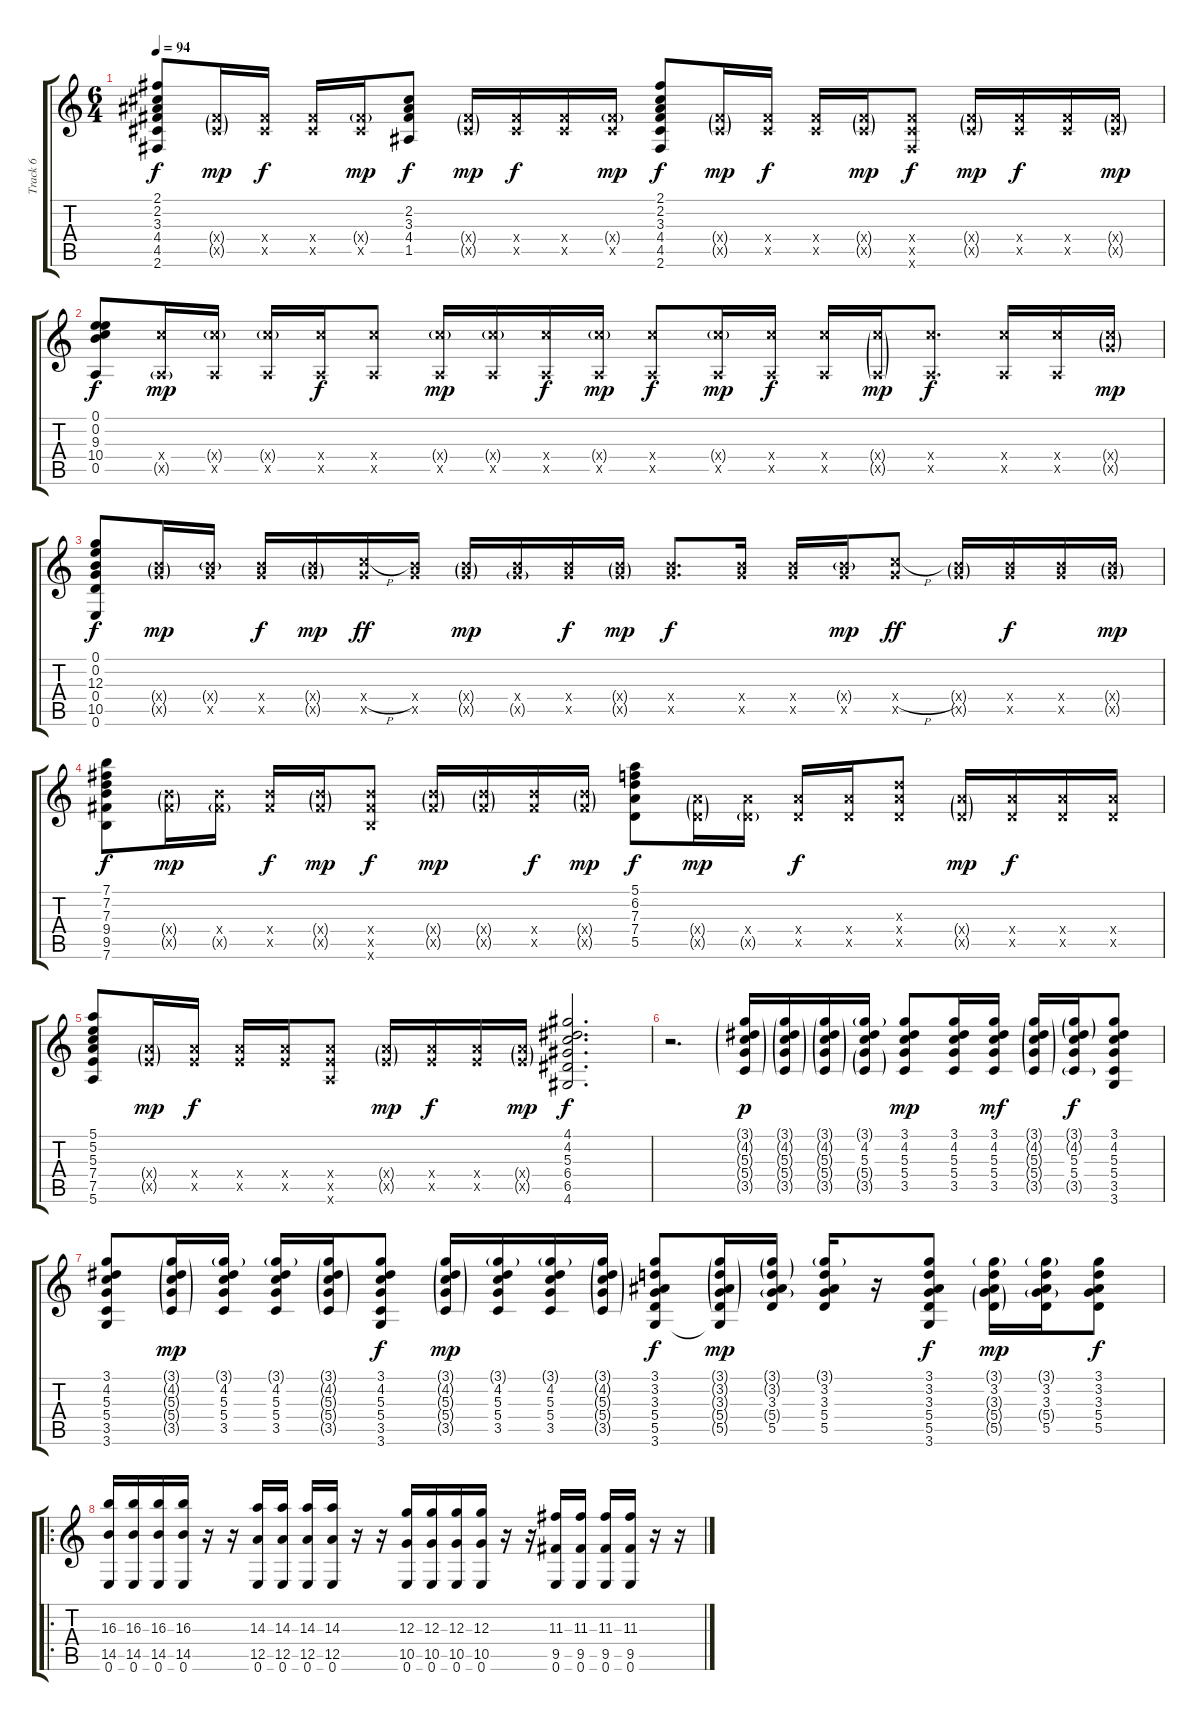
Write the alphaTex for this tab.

\track ("Track 6" "Track 6") {instrument acousticguitarsteel}
\staff {score tabs}
\tuning (E4 B3 G3 D3 A2 E2) {hide}
\ts (6 4)
\tempo 94
\clef g2
\ks c
(2.1 2.2 3.3 4.4 4.5 2.6).8{dy f} (4.4{g x} 4.5{g x}).16{dy mp} (4.4{x} 4.5{x}).16{dy f} (4.4{x} 4.5{x}).16 (4.4{g x} 4.5{x}).16{dy mp} (2.2 3.3 4.4 1.5).8{dy f} (4.4{g x} 4.5{g x}).16{dy mp} (4.4{x} 4.5{x}).16{dy f} (4.4{x} 4.5{x}).16 (4.4{g x} 4.5{x}).16{dy mp} (2.1 2.2 3.3 4.4 4.5 2.6).8{dy f} (4.4{g x} 4.5{g x}).16{dy mp} (4.4{x} 4.5{x}).16{dy f} (4.4{x} 4.5{x}).16 (4.4{g x} 4.5{g x}).16{dy mp} (4.4{x} 4.5{x} 2.6{x}).8{dy f} (4.4{g x} 4.5{g x}).16{dy mp} (4.4{x} 4.5{x}).16{dy f} (4.4{x} 4.5{x}).16 (4.4{g x} 4.5{g x}).16{dy mp} |
(0.1 0.2 9.3 10.4 0.5).8{dy f} (10.4{x} 0.5{g x}).16{dy mp} (10.4{g x} 0.5{x}).16 (10.4{g x} 0.5{x}).16 (10.4{x} 0.5{x}).16{dy f} (10.4{x} 0.5{x}).8 (10.4{g x} 0.5{x}).16{dy mp} (10.4{g x} 0.5{x}).16 (10.4{x} 0.5{x}).16{dy f} (10.4{g x} 0.5{x}).16{dy mp} (10.4{x} 0.5{x}).8{dy f} (10.4{g x} 0.5{x}).16{dy mp} (10.4{x} 0.5{x}).16{dy f} (10.4{x} 0.5{x}).16 (10.4{g x} 0.5{g x}).16{dy mp} (10.4{x} 0.5{x}).8{d dy f} (10.4{x} 0.5{x}).16 (10.4{x} 0.5{x}).16 (10.4{g x} 10.5{g x}).16{dy mp} |
(0.1 0.2 12.3 0.4 10.5 0.6).8{dy f} (9.4{g x} 10.5{g x}).16{dy mp} (9.4{g x} 10.5{x}).16 (9.4{x} 10.5{x}).16{dy f} (9.4{g x} 10.5{g x}).16{dy mp} (10.4{h x} 10.5{x}).16{dy ff} (9.4{x} 10.5{x}).16 (9.4{g x} 10.5{g x}).16{dy mp} (9.4{x} 10.5{g x}).16 (9.4{x} 10.5{x}).16{dy f} (9.4{g x} 10.5{g x}).16{dy mp} (9.4{x} 10.5{x}).8{d dy f} (9.4{x} 10.5{x}).16 (9.4{x} 10.5{x}).16 (9.4{g x} 10.5{x}).16{dy mp} (10.4{h x} 10.5{x}).8{dy ff} (9.4{g x} 10.5{g x}).16 (9.4{x} 10.5{x}).16{dy f} (9.4{x} 10.5{x}).16 (9.4{g x} 10.5{g x}).16{dy mp} |
(7.1 7.2 7.3 9.4 9.5 7.6).8{dy f} (9.4{g x} 9.5{g x}).16{dy mp} (9.4{x} 9.5{g x}).16 (9.4{x} 9.5{x}).16{dy f} (9.4{g x} 9.5{g x}).16{dy mp} (9.4{x} 9.5{x} 7.6{x}).8{dy f} (9.4{g x} 9.5{g x}).16{dy mp} (9.4{g x} 9.5{g x}).16 (9.4{x} 9.5{x}).16{dy f} (9.4{g x} 9.5{g x}).16{dy mp} (5.1 6.2 7.3 7.4 5.5).8{dy f} (7.4{g x} 5.5{g x}).16{dy mp} (7.4{x} 5.5{g x}).16 (7.4{x} 5.5{x}).16{dy f} (7.4{x} 5.5{x}).16 (7.3{x} 7.4{x} 5.5{x}).8 (7.4{g x} 5.5{g x}).16{dy mp} (7.4{x} 5.5{x}).16{dy f} (7.4{x} 5.5{x}).16 (7.4{x} 5.5{x}).16 |
(5.1 5.2 5.3 7.4 7.5 5.6).8 (7.4{g x} 7.5{g x}).16{dy mp} (7.4{x} 7.5{x}).16{dy f} (7.4{x} 7.5{x}).16 (7.4{x} 7.5{x}).16 (7.4{x} 7.5{x} 5.6{x}).8 (7.4{g x} 7.5{g x}).16{dy mp} (7.4{x} 7.5{x}).16{dy f} (7.4{x} 7.5{x}).16 (7.4{g x} 7.5{g x}).16{dy mp} (4.1 4.2 5.3 6.4 6.5 4.6).2{d dy f} |
r.2{d} (3.1{g} 4.2{g} 5.3{g} 5.4{g} 3.5{g}).16{dy p} (3.1{g} 4.2{g} 5.3{g} 5.4{g} 3.5{g}).16 (3.1{g} 4.2{g} 5.3{g} 5.4{g} 3.5{g}).16 (3.1{g} 4.2 5.3 5.4{g} 3.5{g}).16 (3.1 4.2 5.3 5.4 3.5).8{dy mp} (3.1 4.2 5.3 5.4 3.5).16 (3.1 4.2 5.3 5.4 3.5).16{dy mf} (3.1{g} 4.2{g} 5.3{g} 5.4{g} 3.5{g}).16 (3.1{g} 4.2{g} 5.3 5.4 3.5{g}).16{dy f} (3.1 4.2 5.3 5.4 3.5 3.6).8 |
(3.1 4.2 5.3 5.4 3.5 3.6).8 (3.1{g} 4.2{g} 5.3{g} 5.4{g} 3.5{g}).16{dy mp} (3.1{g} 4.2 5.3 5.4 3.5).16 (3.1{g} 4.2 5.3 5.4 3.5).16 (3.1{g} 4.2{g} 5.3{g} 5.4{g} 3.5{g}).16 (3.1 4.2 5.3 5.4 3.5 3.6).8{dy f} (3.1{g} 4.2{g} 5.3{g} 5.4{g} 3.5{g}).16{dy mp} (3.1{g} 4.2 5.3 5.4 3.5).16 (3.1{g} 4.2 5.3 5.4 3.5).16 (3.1{g} 4.2{g} 5.3{g} 5.4{g} 3.5{g}).16 (3.1 3.2 3.3 5.4 5.5 3.6).8{dy f} (3.1{g} 3.2{g} 3.3{g} 5.4{g} 5.5{g} 3.6{t}).16{dy mp} (3.1{g} 3.2{g} 3.3 5.4{g} 5.5).16 (3.1{g} 3.2 3.3 5.4 5.5).16 r.16 (3.1 3.2 3.3 5.4 5.5 3.6).8{dy f} (3.1{g} 3.2 3.3{g} 5.4{g} 5.5{g}).16{dy mp} (3.1{g} 3.2 3.3 5.4{g} 5.5).16 (3.1 3.2 3.3 5.4 5.5).8{dy f} |
\ro
(16.3 14.5 0.6).16 (16.3 14.5 0.6).16 (16.3 14.5 0.6).16 (16.3 14.5 0.6).16 r.16 r.16 (14.3 12.5 0.6).16 (14.3 12.5 0.6).16 (14.3 12.5 0.6).16 (14.3 12.5 0.6).16 r.16 r.16 (12.3 10.5 0.6).16 (12.3 10.5 0.6).16 (12.3 10.5 0.6).16 (12.3 10.5 0.6).16 r.16 r.16 (11.3 9.5 0.6).16 (11.3 9.5 0.6).16 (11.3 9.5 0.6).16 (11.3 9.5 0.6).16 r.16 r.16
